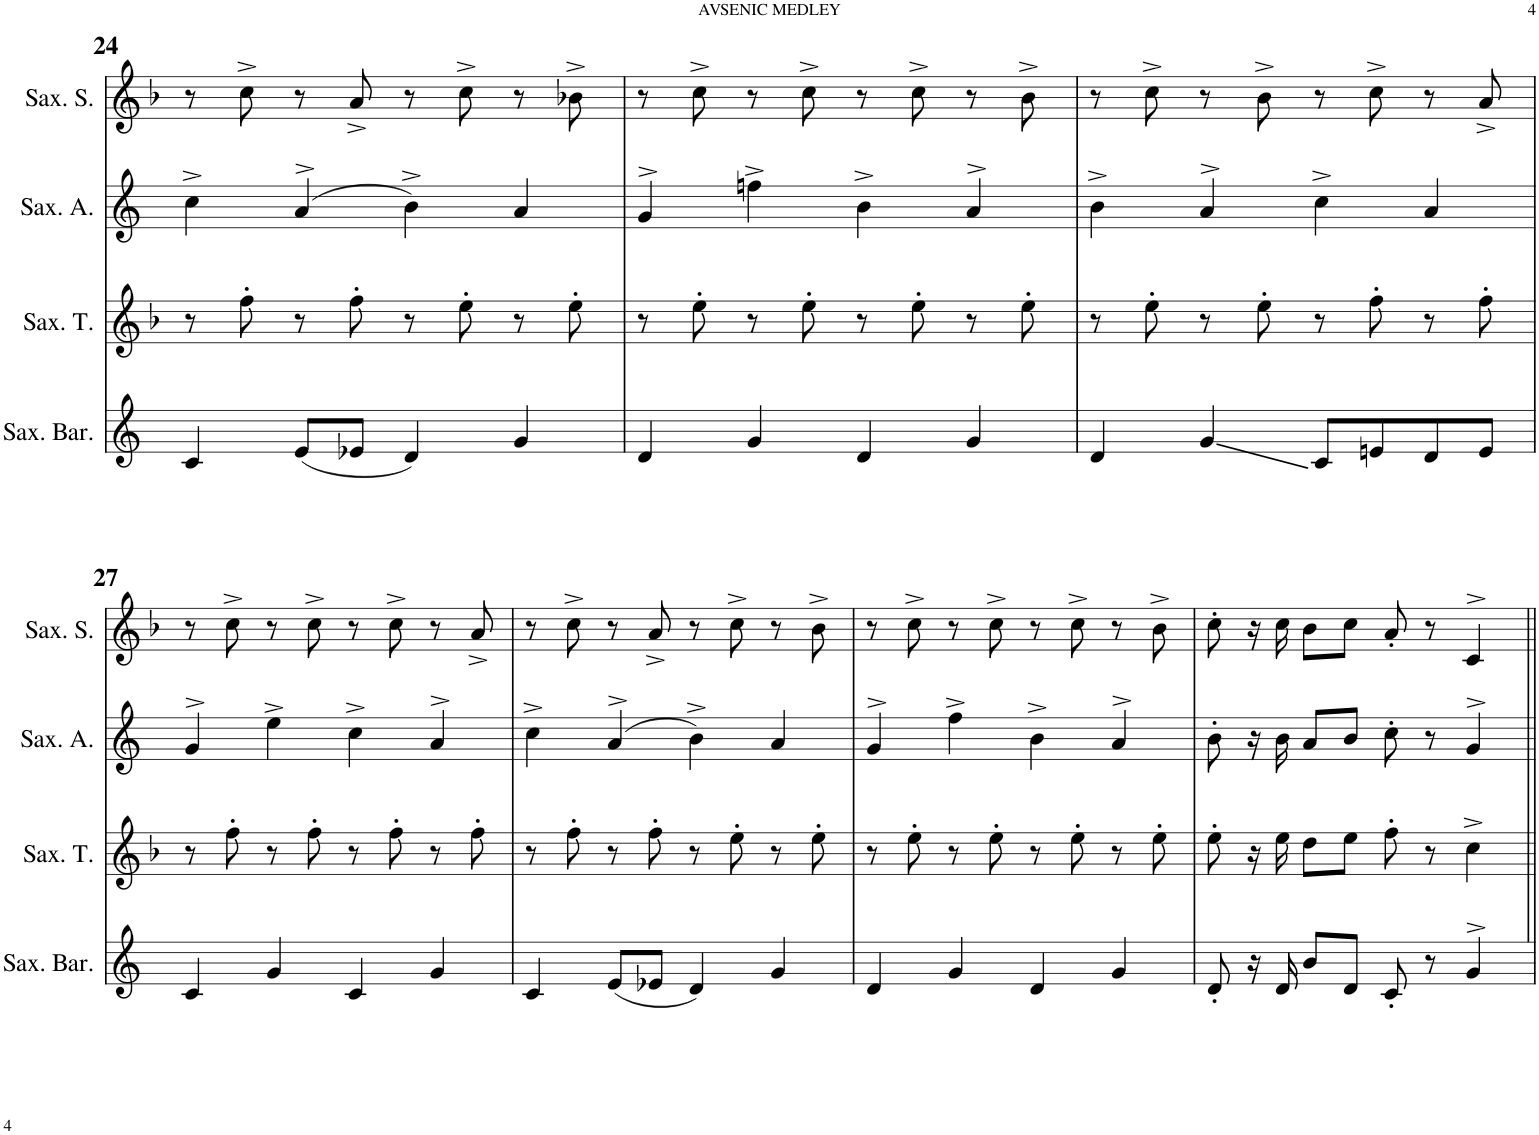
**kern	**kern	**kern	**kern	**kern	**kern	**kern
*part7	*part6	*part5	*part4	*part3	*part2	*part1
*staff7	*staff6	*staff5	*staff4	*staff3	*staff2	*staff1
*I"Soprano	*I"Saxophone Baryton	*I"Baryton	*I"Ténor 2	*I"Saxophone Ténor	*I"Saxophone Alto	*I"Saxophone Soprano
*I'S.	*I'Sax. Bar.	*I'Bary.	*I'T.2	*I'Sax. T.	*I'Sax. A.	*I'Sax. S.
!!LO:PB:g=z
*clefG2	*clefG2	*clefGv2	*clefGv2	*clefG2	*clefG2	*clefG2
*	*Trd12c21	*Trd7c12	*	*Trd8c14	*Trd5c9	*Trd1c2
*k[b-e-a-]	*k[]	*k[b-e-a-]	*k[b-e-a-]	*k[b-]	*k[]	*k[b-]
*M4/4	*M4/4	*M4/4	*M4/4	*M4/4	*M4/4	*M4/4
*met(c)	*met(c)	*met(c)	*met(c)	*met(c)	*met(c)	*met(c)
=24	=24	=24	=24	=24	=24	=24
8r	4c/	4EE-	8r	8r	4cc^>\	8r
8b-^	.	.	8BB-'	8ff'\	.	8cc^\
8r	(8e/L	(8GG/L	8r	8r	(4a^>/	8r
8g^	8e-X/J	8GG-X/J	8BB-'	8ff'\	.	8a^/
8r	4d/)	4FF)	8r	8r	4b^>\)	8r
8b-^	.	.	8BB-'	8ee'\	.	8cc^\
8r	4g/	4BB-	8r	8r	4a/	8r
8a-^	.	.	8BB-'	8ee'\	.	8b-X^\
=25	=25	=25	=25	=25	=25	=25
8r	4d/	4FF	8r	8r	4g^>/	8r
8b-^	.	.	8BB-'	8ee'\	.	8cc^\
8r	4g/	4BB-	8r	8r	4ffn^>\	8r
8b-^	.	.	8BB-'	8ee'\	.	8cc^\
8r	4d/	4FF	8r	8r	4b^>\	8r
8b-^	.	.	8BB-'	8ee'\	.	8cc^\
8r	4g/	4BB-	8r	8r	4a^>/	8r
8a-^	.	.	8BB-'	8ee'\	.	8b-^\
=26	=26	=26	=26	=26	=26	=26
8r	4d/	4FF	8r	8r	4b^>\	8r
8b-^	.	.	8BB-'	8ee'\	.	8cc^\
8r	4g/	4BB-	8r	8r	4a^>/	8r
8a-^	.	.	8BB-'	8ee'\	.	8b-^\
8r	8c/L	8EE-/L	8r	8r	4cc^>\	8r
8b-^	8en/	8GG/J	8BB-'	8ff'\	.	8cc^\
8r	8d/	8AA-/L	8r	8r	4a/	8r
8g^	8e/J	8GG/J	8BB-'	8ff'\	.	8a^/
!!LO:LB:g=z
=27	=27	=27	=27	=27	=27	=27
8r	4c/	4EE-	8r	8r	4g^>/	8r
8b-^	.	.	8BB-'	8ff'\	.	8cc^\
8r	4g/	4BB-	8r	8r	4ee^>\	8r
8b-^	.	.	8BB-'	8ff'\	.	8cc^\
8r	4c/	4EE-	8r	8r	4cc^>\	8r
8b-^	.	.	8BB-'	8ff'\	.	8cc^\
8r	4g/	4BB-	8r	8r	4a^>/	8r
8g^	.	.	8BB-'	8ff'\	.	8a^/
=28	=28	=28	=28	=28	=28	=28
8r	4c/	4EE-	8r	8r	4cc^>\	8r
8b-^	.	.	8BB-'	8ff'\	.	8cc^\
8r	(8e/L	(8GG/L	8r	8r	(4a^>/	8r
8g^	8e-X/J	8GG-X/J	8BB-'	8ff'\	.	8a^/
8r	4d/)	4FF)	8r	8r	4b^>\)	8r
8b-^	.	.	8BB-'	8ee'\	.	8cc^\
8r	4g/	4BB-	8r	8r	4a/	8r
8a-^	.	.	8BB-'	8ee'\	.	8b-^\
=29	=29	=29	=29	=29	=29	=29
8r	4d/	4FF	8r	8r	4g^>/	8r
8b-^	.	.	8BB-'	8ee'\	.	8cc^\
8r	4g/	4BB-	8r	8r	4ff^>\	8r
8b-^	.	.	8BB-'	8ee'\	.	8cc^\
8r	4d/	4FF	8r	8r	4b^>\	8r
8b-^	.	.	8BB-'	8ee'\	.	8cc^\
8r	4g/	4BB-	8r	8r	4a^>/	8r
8a-^	.	.	8BB-'	8ee'\	.	8b-^\
=30	=30	=30	=30	=30	=30	=30
8b-'	8d'/	8FF'	8BB-'	8ee'\	8b'>\	8cc'\
16r	16r	16r	16r	16r	16r	16r
16b-	16d/	16FF	16BB-	16ee\	16b\	16cc\
8a-/L	8b/L	8D/L	8AA-/L	8dd\L	8a/L	8b-\L
8b-/J	8d/J	8FF/J	8BB-/J	8ee\J	8b/J	8cc\J
8g'	8c'/	8EE-'	8GG'	8ff'\	8cc'>\	8a'/
8r	8r	8r	8r	8r	8r	8r
4B-^>	4g^>/	4BBB-^>	4BB-^	4cc^\	4g^>/	4c^>/
=||	=||	=||	=||	=||	=||	=||
*-	*-	*-	*-	*-	*-	*-
